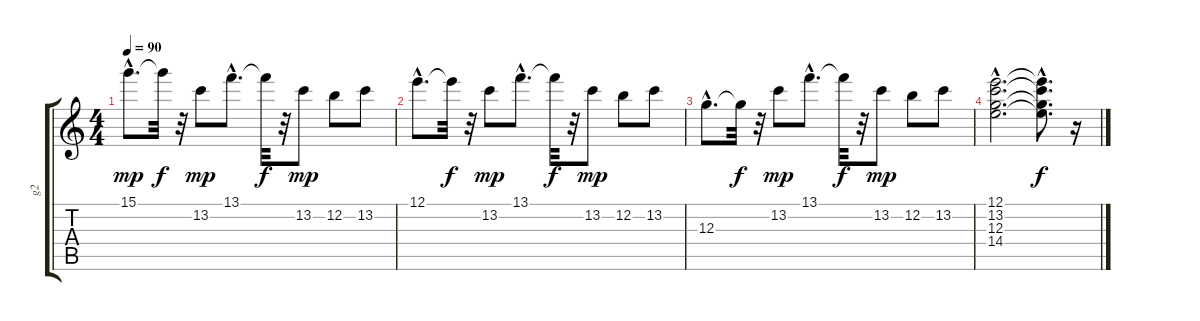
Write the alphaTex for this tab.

\track ("g2" "g2") {instrument acousticguitarsteel}
\staff {score tabs}
\tuning (E4 B3 G3 D3 A2 E2) {hide}
\ts (4 4)
\tempo 90
\clef g2
\ks c
15.1{hac}.8{d dy mp} 15.1{t}.32{dy f} r.32 13.2.8{dy mp} 13.1{hac}.8{d} 13.1{t}.32{dy f} r.32 13.2.8{dy mp} 12.2.8 13.2.8 |
12.1{hac}.8{d} 12.1{t}.32{dy f} r.32 13.2.8{dy mp} 13.1{hac}.8{d} 13.1{t}.32{dy f} r.32 13.2.8{dy mp} 12.2.8 13.2.8 |
12.3{hac}.8{d} 12.3{t}.32{dy f} r.32 13.2.8{dy mp} 13.1{hac}.8{d} 13.1{t}.32{dy f} r.32 13.2.8{dy mp} 12.2.8 13.2.8 |
(12.1{hac} 13.2{hac} 12.3{hac} 14.4{hac}).2{d} (12.1{hac t} 13.2{hac t} 12.3{hac t} 14.4{hac t}).8{d dy f} r.16
